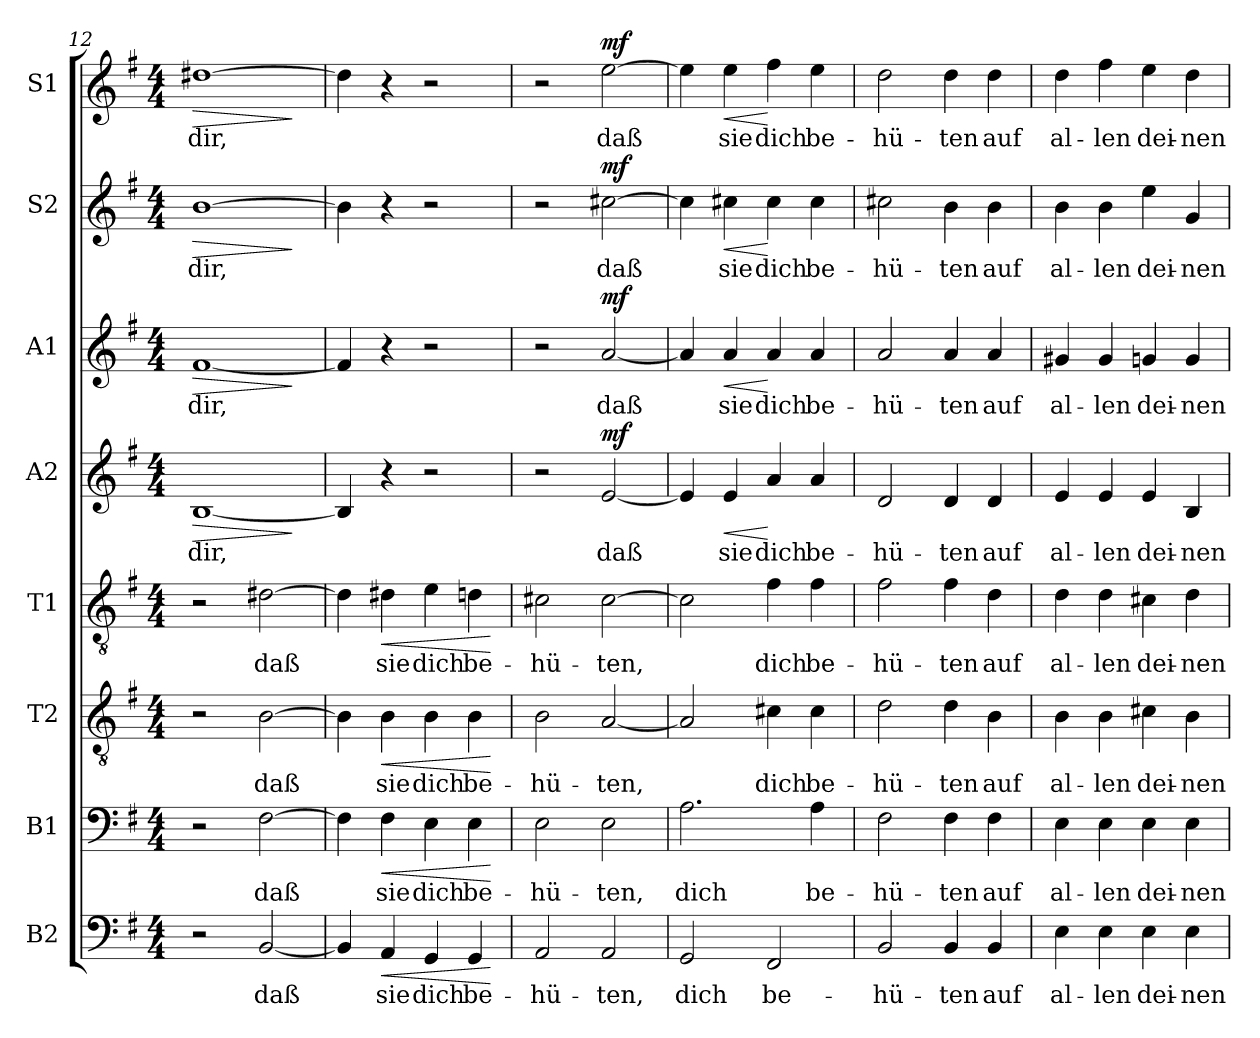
**kern	**text	**dynam	**kern	**text	**dynam	**kern	**text	**dynam	**kern	**text	**dynam	**kern	**text	**dynam	**kern	**text	**dynam	**kern	**text	**dynam	**kern	**text	**dynam
*part8	*part8	*part8	*part7	*part7	*part7	*part6	*part6	*part6	*part5	*part5	*part5	*part4	*part4	*part4	*part3	*part3	*part3	*part2	*part2	*part2	*part1	*part1	*part1
*staff8	*staff8	*staff8	*staff7	*staff7	*staff7	*staff6	*staff6	*staff6	*staff5	*staff5	*staff5	*staff4	*staff4	*staff4	*staff3	*staff3	*staff3	*staff2	*staff2	*staff2	*staff1	*staff1	*staff1
*I"B2	*	*	*I"B1	*	*	*I"T2	*	*	*I"T1	*	*	*I"A2	*	*	*I"A1	*	*	*I"S2	*	*	*I"S1	*	*
*I'B2	*	*	*I'B1	*	*	*I'T2	*	*	*I'T1	*	*	*I'A2	*	*	*I'A1	*	*	*I'S2	*	*	*I'S1	*	*
*clefF4	*	*	*clefF4	*	*	*clefGv2	*	*	*clefGv2	*	*	*clefG2	*	*	*clefG2	*	*	*clefG2	*	*	*clefG2	*	*
*k[f#]	*	*	*k[f#]	*	*	*k[f#]	*	*	*k[f#]	*	*	*k[f#]	*	*	*k[f#]	*	*	*k[f#]	*	*	*k[f#]	*	*
*M4/4	*	*	*M4/4	*	*	*M4/4	*	*	*M4/4	*	*	*M4/4	*	*	*M4/4	*	*	*M4/4	*	*	*M4/4	*	*
=12	=12	=12	=12	=12	=12	=12	=12	=12	=12	=12	=12	=12	=12	=12	=12	=12	=12	=12	=12	=12	=12	=12	=12
!	!	!	!	!	!	!	!	!	!	!	!	!	!	!LO:HP:b	!	!	!LO:HP:b	!	!	!LO:HP:b	!	!	!LO:HP:b
2r	.	.	2r	.	.	2r	.	.	2r	.	.	[1B	dir,	>	[1f#	dir,	>	[1b	dir,	>	[1dd#X	dir,	>
[2BB/	daß	.	[2F#\	daß	.	[2B\	daß	.	[2d#X\	daß	.	.	.	.	.	.	.	.	.	.	.	.	.
.	.	.	.	.	.	.	.	.	.	.	.	.	.	]	.	.	]	.	.	]	.	.	]
!!LO:PB:g=z
=13	=13	=13	=13	=13	=13	=13	=13	=13	=13	=13	=13	=13	=13	=13	=13	=13	=13	=13	=13	=13	=13	=13	=13
4BB/]	.	.	4F#\]	.	.	4B\]	.	.	4d#\]	.	.	4B/]	.	.	4f#/]	.	.	4b\]	.	.	4dd#\]	.	.
!	!	!LO:HP:b	!	!	!LO:HP:b	!	!	!LO:HP:b	!	!	!LO:HP:b	!	!	!	!	!	!	!	!	!	!	!	!
4AA/	sie	<	4F#\	sie	<	4B\	sie	<	4d#X\	sie	<	4r	.	.	4r	.	.	4r	.	.	4r	.	.
4GG/	dich	.	4E\	dich	.	4B\	dich	.	4e\	dich	.	2r	.	.	2r	.	.	2r	.	.	2r	.	.
4GG/	be-	.	4E\	be-	.	4B\	be-	.	4dn\	be-	.	.	.	.	.	.	.	.	.	.	.	.	.
.	.	[	.	.	[	.	.	[	.	.	[	.	.	.	.	.	.	.	.	.	.	.	.
=14	=14	=14	=14	=14	=14	=14	=14	=14	=14	=14	=14	=14	=14	=14	=14	=14	=14	=14	=14	=14	=14	=14	=14
2AA/	-hü-	.	2E\	-hü-	.	2B\	-hü-	.	2c#X\	-hü-	.	2r	.	.	2r	.	.	2r	.	.	2r	.	.
!	!	!	!	!	!	!	!	!	!	!	!	!	!	!LO:DY:a	!	!	!LO:DY:a	!	!	!LO:DY:a	!	!	!LO:DY:a
2AA/	-ten,	.	2E\	-ten,	.	[2A/	-ten,	.	[2c#\	-ten,	.	[2e/	daß	mf	[2a/	daß	mf	[2cc#X\	daß	mf	[2ee\	daß	mf
=15	=15	=15	=15	=15	=15	=15	=15	=15	=15	=15	=15	=15	=15	=15	=15	=15	=15	=15	=15	=15	=15	=15	=15
2GG/	dich	.	2.A\	dich	.	2A/]	.	.	2c#\]	.	.	4e/]	.	.	4a/]	.	.	4cc#\]	.	.	4ee\]	.	.
!	!	!	!	!	!	!	!	!	!	!	!	!	!	!LO:HP:b	!	!	!LO:HP:b	!	!	!LO:HP:b	!	!	!LO:HP:b
.	.	.	.	.	.	.	.	.	.	.	.	4e/	sie	<	4a/	sie	<	4cc#X\	sie	<	4ee\	sie	<
2FF#/	be-	.	.	.	.	4c#X\	dich	.	4f#\	dich	.	4a/	dich	[	4a/	dich	[	4cc#\	dich	[	4ff#\	dich	[
.	.	.	4A\	be-	.	4c#\	be-	.	4f#\	be-	.	4a/	be-	.	4a/	be-	.	4cc#\	be-	.	4ee\	be-	.
=16	=16	=16	=16	=16	=16	=16	=16	=16	=16	=16	=16	=16	=16	=16	=16	=16	=16	=16	=16	=16	=16	=16	=16
2BB/	-hü-	.	2F#\	-hü-	.	2d\	-hü-	.	2f#\	-hü-	.	2d/	-hü-	.	2a/	-hü-	.	2cc#X\	-hü-	.	2dd\	-hü-	.
4BB/	-ten	.	4F#\	-ten	.	4d\	-ten	.	4f#\	-ten	.	4d/	-ten	.	4a/	-ten	.	4b\	-ten	.	4dd\	-ten	.
4BB/	auf	.	4F#\	auf	.	4B\	auf	.	4d\	auf	.	4d/	auf	.	4a/	auf	.	4b\	auf	.	4dd\	auf	.
=17	=17	=17	=17	=17	=17	=17	=17	=17	=17	=17	=17	=17	=17	=17	=17	=17	=17	=17	=17	=17	=17	=17	=17
4E\	al-	.	4E\	al-	.	4B\	al-	.	4d\	al-	.	4e/	al-	.	4g#X/	al-	.	4b\	al-	.	4dd\	al-	.
4E\	-len	.	4E\	-len	.	4B\	-len	.	4d\	-len	.	4e/	-len	.	4g#/	-len	.	4b\	-len	.	4ff#\	-len	.
4E\	dei-	.	4E\	dei-	.	4c#X\	dei-	.	4c#X\	dei-	.	4e/	dei-	.	4gn/	dei-	.	4ee\	dei-	.	4ee\	dei-	.
4E\	-nen	.	4E\	-nen	.	4B\	-nen	.	4d\	-nen	.	4B/	-nen	.	4g/	-nen	.	4g/	-nen	.	4dd\	-nen	.
=	=	=	=	=	=	=	=	=	=	=	=	=	=	=	=	=	=	=	=	=	=	=	=
*-	*-	*-	*-	*-	*-	*-	*-	*-	*-	*-	*-	*-	*-	*-	*-	*-	*-	*-	*-	*-	*-	*-	*-
